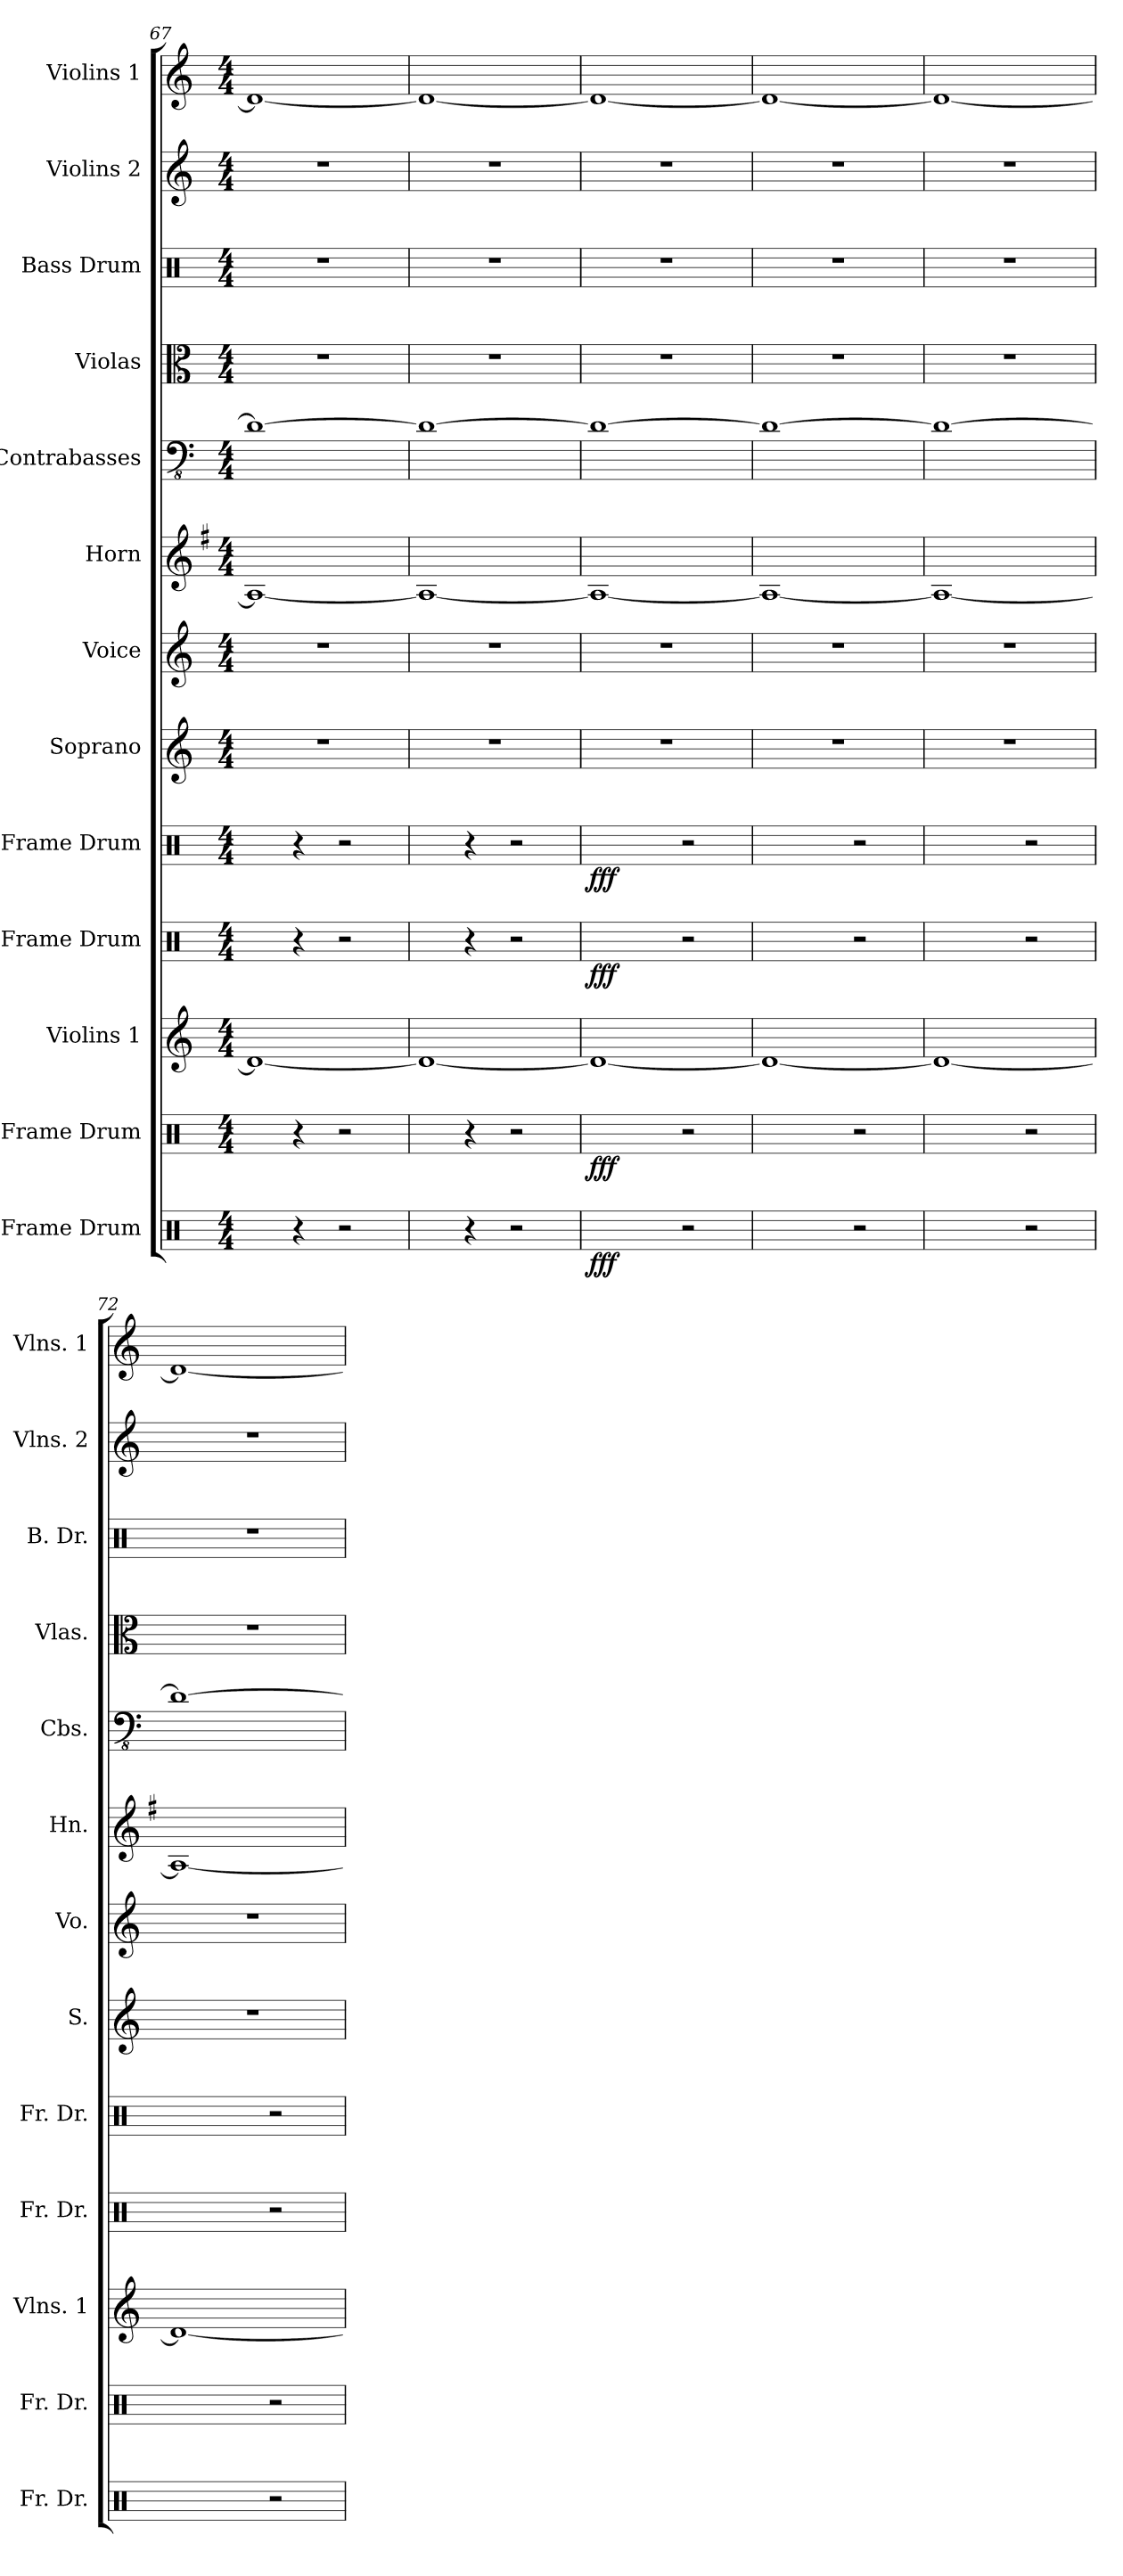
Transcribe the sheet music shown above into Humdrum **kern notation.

**kern	**dynam	**kern	**dynam	**kern	**kern	**dynam	**kern	**dynam	**kern	**kern	**kern	**kern	**kern	**kern	**kern	**kern
*part13	*part13	*part12	*part12	*part11	*part10	*part10	*part9	*part9	*part8	*part7	*part6	*part5	*part4	*part3	*part2	*part1
*staff13	*staff13	*staff12	*staff12	*staff11	*staff10	*staff10	*staff9	*staff9	*staff8	*staff7	*staff6	*staff5	*staff4	*staff3	*staff2	*staff1
*I"Frame Drum	*	*I"Frame Drum	*	*I"Violins 1	*I"Frame Drum	*	*I"Frame Drum	*	*I"Soprano	*I"Voice	*I"Horn	*I"Contrabasses	*I"Violas	*I"Bass Drum	*I"Violins 2	*I"Violins 1
*I'Fr. Dr.	*	*I'Fr. Dr.	*	*I'Vlns. 1	*I'Fr. Dr.	*	*I'Fr. Dr.	*	*I'S.	*I'Vo.	*I'Hn.	*I'Cbs.	*I'Vlas.	*I'B. Dr.	*I'Vlns. 2	*I'Vlns. 1
*clefX	*	*clefX	*	*clefG2	*clefX	*	*clefX	*	*clefG2	*clefG2	*clefG2	*clefFv4	*clefC3	*clefX	*clefG2	*clefG2
*	*	*	*	*	*	*	*	*	*	*	*ITrd4c7	*	*	*	*	*
*k[]	*	*k[]	*	*k[]	*k[]	*	*k[]	*	*k[]	*k[]	*k[]	*k[]	*k[]	*k[]	*k[]	*k[]
*C:	*	*C:	*	*C:	*C:	*	*C:	*	*C:	*C:	*C:	*C:	*C:	*C:	*C:	*C:
*M4/4	*	*M4/4	*	*M4/4	*M4/4	*	*M4/4	*	*M4/4	*M4/4	*M4/4	*M4/4	*M4/4	*M4/4	*M4/4	*M4/4
=67	=67	=67	=67	=67	=67	=67	=67	=67	=67	=67	=67	=67	=67	=67	=67	=67
4R/	.	4R/	.	1d_	4R/	.	4R/	.	1r	1r	1D_	1D_	1r	1r	1r	1d_
4r	.	4r	.	.	4r	.	4r	.	.	.	.	.	.	.	.	.
2r	.	2r	.	.	2r	.	2r	.	.	.	.	.	.	.	.	.
=68	=68	=68	=68	=68	=68	=68	=68	=68	=68	=68	=68	=68	=68	=68	=68	=68
4R/	.	4R/	.	1d_	4R/	.	4R/	.	1r	1r	1D_	1D_	1r	1r	1r	1d_
4r	.	4r	.	.	4r	.	4r	.	.	.	.	.	.	.	.	.
2r	.	2r	.	.	2r	.	2r	.	.	.	.	.	.	.	.	.
=69	=69	=69	=69	=69	=69	=69	=69	=69	=69	=69	=69	=69	=69	=69	=69	=69
!	!LO:DY:b	!	!LO:DY:b	!	!	!LO:DY:b	!	!LO:DY:b	!	!	!	!	!	!	!	!
4R/	fff	4R/	fff	1d_	4R/	fff	4R/	fff	1r	1r	1D_	1D_	1r	1r	1r	1d_
4R/	.	4R/	.	.	4R/	.	4R/	.	.	.	.	.	.	.	.	.
2r	.	2r	.	.	2r	.	2r	.	.	.	.	.	.	.	.	.
=70	=70	=70	=70	=70	=70	=70	=70	=70	=70	=70	=70	=70	=70	=70	=70	=70
4R/	.	4R/	.	1d_	4R/	.	4R/	.	1r	1r	1D_	1D_	1r	1r	1r	1d_
4R/	.	4R/	.	.	4R/	.	4R/	.	.	.	.	.	.	.	.	.
2r	.	2r	.	.	2r	.	2r	.	.	.	.	.	.	.	.	.
!!LO:PB:g=z
=71	=71	=71	=71	=71	=71	=71	=71	=71	=71	=71	=71	=71	=71	=71	=71	=71
4R/	.	4R/	.	1d_	4R/	.	4R/	.	1r	1r	1D_	1D_	1r	1r	1r	1d_
4R/	.	4R/	.	.	4R/	.	4R/	.	.	.	.	.	.	.	.	.
2r	.	2r	.	.	2r	.	2r	.	.	.	.	.	.	.	.	.
=72	=72	=72	=72	=72	=72	=72	=72	=72	=72	=72	=72	=72	=72	=72	=72	=72
4R/	.	4R/	.	1d_	4R/	.	4R/	.	1r	1r	1D_	1D_	1r	1r	1r	1d_
4R/	.	4R/	.	.	4R/	.	4R/	.	.	.	.	.	.	.	.	.
2r	.	2r	.	.	2r	.	2r	.	.	.	.	.	.	.	.	.
=	=	=	=	=	=	=	=	=	=	=	=	=	=	=	=	=
*-	*-	*-	*-	*-	*-	*-	*-	*-	*-	*-	*-	*-	*-	*-	*-	*-
